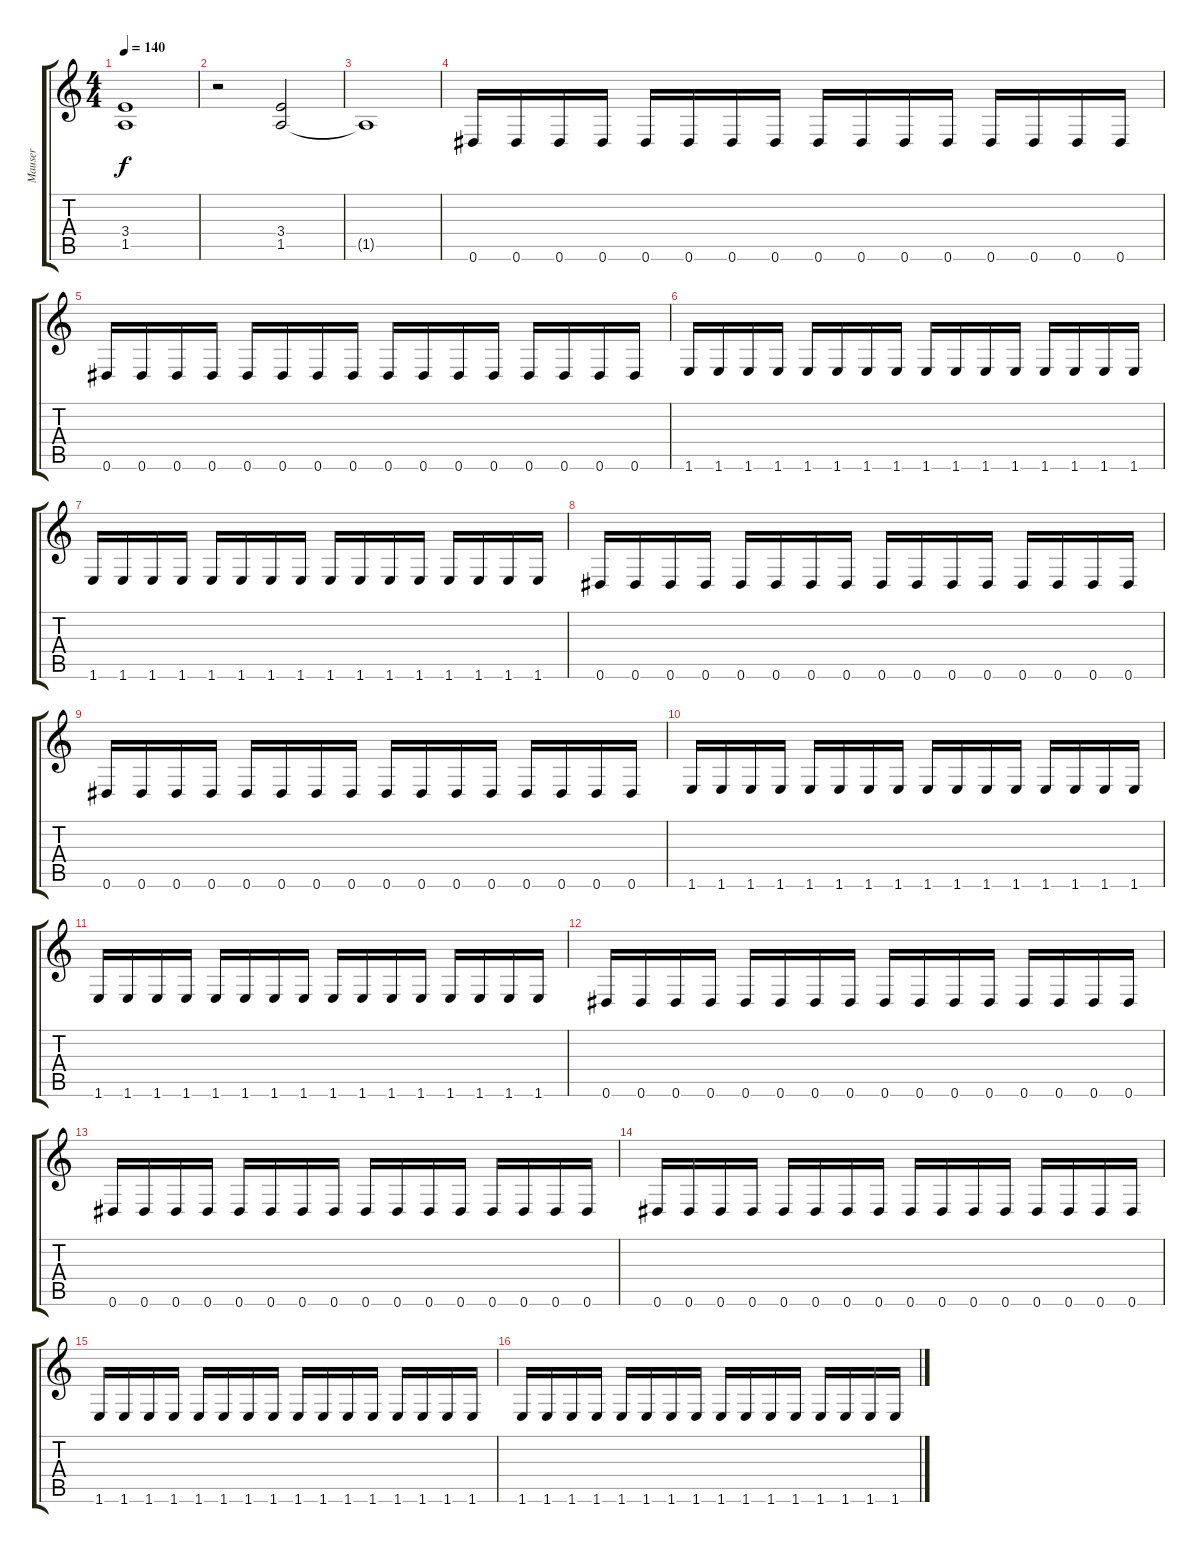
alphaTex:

\track ("Mauser" "Mauser") {instrument distortionguitar}
\staff {score tabs}
\tuning (Eb4 Bb3 Gb3 Db3 Ab2 Eb2) {hide}
\ts (4 4)
\tempo 140
\clef g2
\ks c
(3.4{t} 1.5{t}).1{dy f} |
r.2 (3.4 1.5).2{volume 9} |
1.5{t}.1 |
0.6.16{volume 16} 0.6.16 0.6.16 0.6.16 0.6.16 0.6.16 0.6.16 0.6.16 0.6.16 0.6.16 0.6.16 0.6.16 0.6.16 0.6.16 0.6.16 0.6.16 |
0.6.16 0.6.16 0.6.16 0.6.16 0.6.16 0.6.16 0.6.16 0.6.16 0.6.16 0.6.16 0.6.16 0.6.16 0.6.16 0.6.16 0.6.16 0.6.16 |
1.6.16 1.6.16 1.6.16 1.6.16 1.6.16 1.6.16 1.6.16 1.6.16 1.6.16 1.6.16 1.6.16 1.6.16 1.6.16 1.6.16 1.6.16 1.6.16 |
1.6.16 1.6.16 1.6.16 1.6.16 1.6.16 1.6.16 1.6.16 1.6.16 1.6.16 1.6.16 1.6.16 1.6.16 1.6.16 1.6.16 1.6.16 1.6.16 |
0.6.16 0.6.16 0.6.16 0.6.16 0.6.16 0.6.16 0.6.16 0.6.16 0.6.16 0.6.16 0.6.16 0.6.16 0.6.16 0.6.16 0.6.16 0.6.16 |
0.6.16 0.6.16 0.6.16 0.6.16 0.6.16 0.6.16 0.6.16 0.6.16 0.6.16 0.6.16 0.6.16 0.6.16 0.6.16 0.6.16 0.6.16 0.6.16 |
1.6.16 1.6.16 1.6.16 1.6.16 1.6.16 1.6.16 1.6.16 1.6.16 1.6.16 1.6.16 1.6.16 1.6.16 1.6.16 1.6.16 1.6.16 1.6.16 |
1.6.16 1.6.16 1.6.16 1.6.16 1.6.16 1.6.16 1.6.16 1.6.16 1.6.16 1.6.16 1.6.16 1.6.16 1.6.16 1.6.16 1.6.16 1.6.16 |
0.6.16 0.6.16 0.6.16 0.6.16 0.6.16 0.6.16 0.6.16 0.6.16 0.6.16 0.6.16 0.6.16 0.6.16 0.6.16 0.6.16 0.6.16 0.6.16 |
0.6.16 0.6.16 0.6.16 0.6.16 0.6.16 0.6.16 0.6.16 0.6.16 0.6.16 0.6.16 0.6.16 0.6.16 0.6.16 0.6.16 0.6.16 0.6.16 |
0.6.16 0.6.16 0.6.16 0.6.16 0.6.16 0.6.16 0.6.16 0.6.16 0.6.16 0.6.16 0.6.16 0.6.16 0.6.16 0.6.16 0.6.16 0.6.16 |
1.6.16 1.6.16 1.6.16 1.6.16 1.6.16 1.6.16 1.6.16 1.6.16 1.6.16 1.6.16 1.6.16 1.6.16 1.6.16 1.6.16 1.6.16 1.6.16 |
1.6.16 1.6.16 1.6.16 1.6.16 1.6.16 1.6.16 1.6.16 1.6.16 1.6.16 1.6.16 1.6.16 1.6.16 1.6.16 1.6.16 1.6.16 1.6.16
